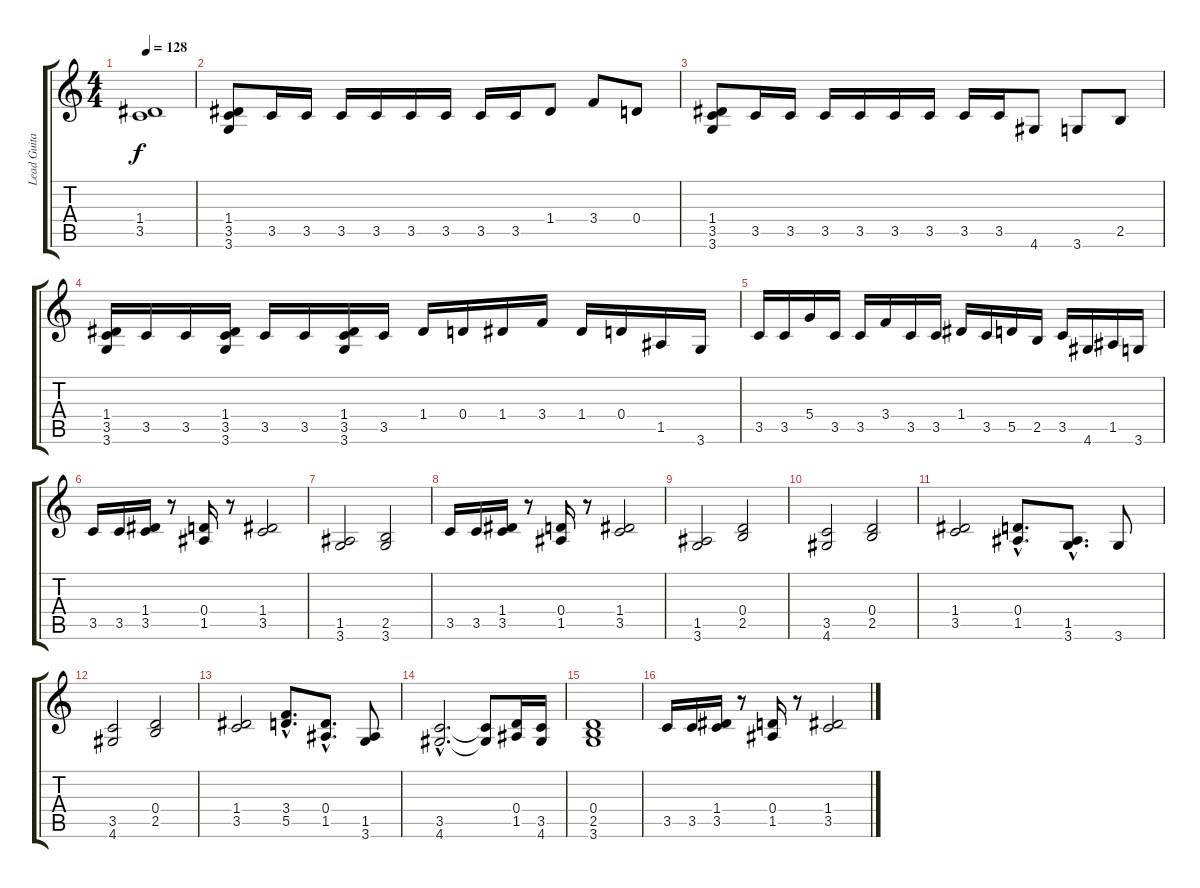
\track ("Lead Guitar" "Lead Guita") {instrument distortionguitar}
\staff {score tabs}
\tuning (E4 B3 G3 D3 A2 E2) {hide}
\ts (4 4)
\tempo 128
\clef g2
\ks c
(1.4 3.5).1{dy f} |
(1.4 3.5 3.6).8 3.5.16 3.5.16 3.5.16 3.5.16 3.5.16 3.5.16 3.5.16 3.5.16 1.4.8 3.4.8 0.4.8 |
(1.4 3.5 3.6).8 3.5.16 3.5.16 3.5.16 3.5.16 3.5.16 3.5.16 3.5.16 3.5.16 4.6.8 3.6.8 2.5.8 |
(1.4 3.5 3.6).16 3.5.16 3.5.16 (1.4 3.5 3.6).16 3.5.16 3.5.16 (1.4 3.5 3.6).16 3.5.16 1.4.16 0.4.16 1.4.16 3.4.16 1.4.16 0.4.16 1.5.16 3.6.16 |
3.5.16 3.5.16 5.4.16 3.5.16 3.5.16 3.4.16 3.5.16 3.5.16 1.4.16 3.5.16 5.5.16 2.5.16 3.5.16 4.6.16 1.5.16 3.6.16 |
3.5.16 3.5.16 (1.4 3.5).16 r.8 (0.4 1.5).16 r.8 (1.4 3.5).2 |
(1.5 3.6).2 (2.5 3.6).2 |
3.5.16 3.5.16 (1.4 3.5).16 r.8 (0.4 1.5).16 r.8 (1.4 3.5).2 |
(1.5 3.6).2 (0.4 2.5).2 |
(3.5 4.6).2 (0.4 2.5).2 |
(1.4 3.5).2 (0.4{hac} 1.5{hac}).8{d} (1.5{hac} 3.6{hac}).8{d} 3.6.8 |
(3.5 4.6).2 (0.4 2.5).2 |
(1.4 3.5).2 (3.4{hac} 5.5{hac}).8{d} (0.4{hac} 1.5{hac}).8{d} (1.5 3.6).8 |
(3.5{hac} 4.6{hac}).2{d} (3.5{t} 4.6{t}).8 (0.4 1.5).16 (3.5 4.6).16 |
(0.4 2.5 3.6).1 |
3.5.16 3.5.16 (1.4 3.5).16 r.8 (0.4 1.5).16 r.8 (1.4 3.5).2
